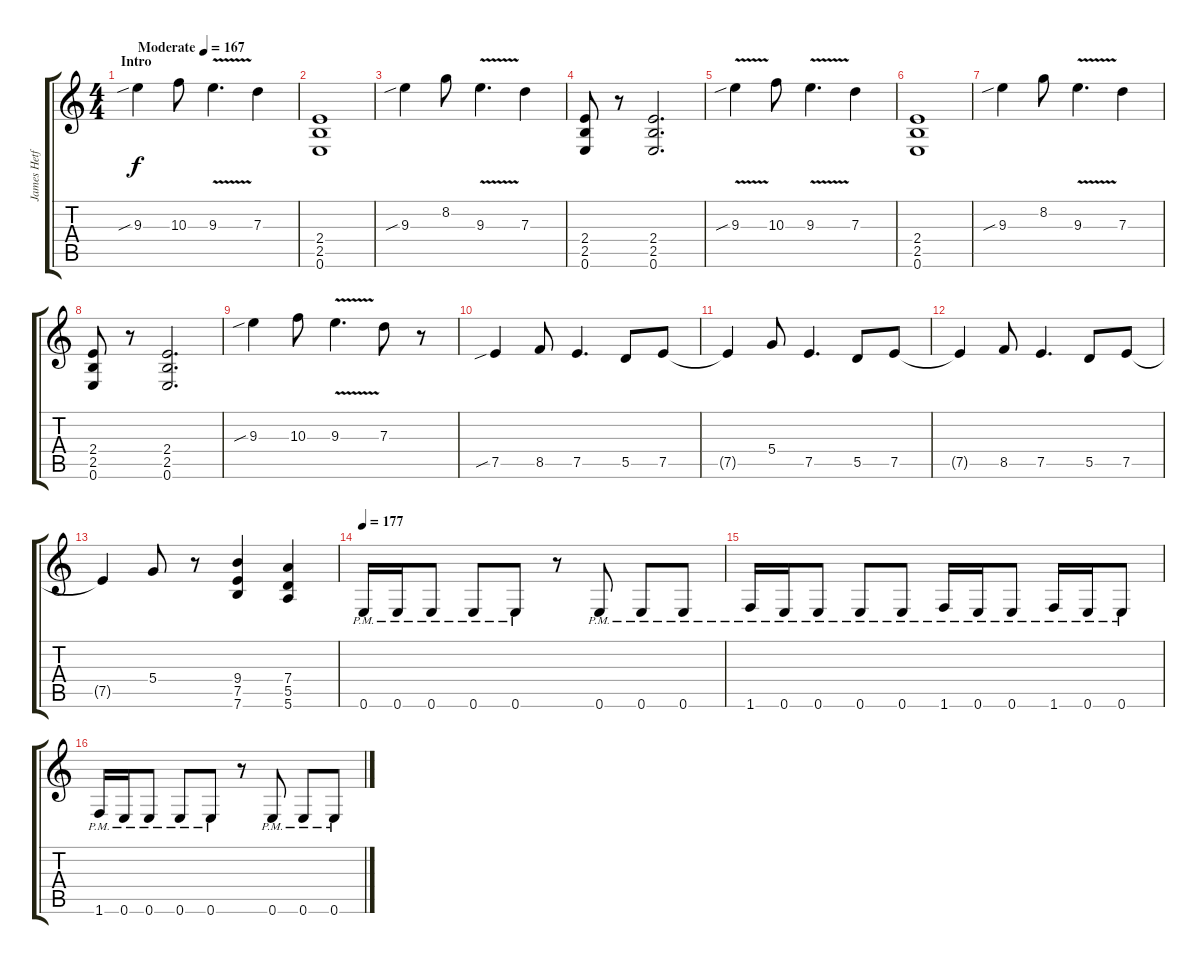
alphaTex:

\track ("James Hetfield" "James Hetf") {instrument distortionguitar}
\staff {score tabs}
\tuning (E4 B3 G3 D3 A2 E2) {hide}
\ts (4 4)
\section ("" "Intro")
\tempo (167 "Moderate")
\clef g2
\ks c
9.3{sib}.4{dy f instrument distortionguitar} 10.3.8 9.3{v}.4{d} 7.3.4 |
(2.4 2.5 0.6).1 |
9.3{sib}.4 8.2.8 9.3{v}.4{d} 7.3.4 |
(2.4 2.5 0.6).8 r.8 (2.4 2.5 0.6).2{d} |
9.3{v sib}.4 10.3.8 9.3{v}.4{d} 7.3.4 |
(2.4 2.5 0.6).1 |
9.3{sib}.4 8.2.8 9.3{v}.4{d} 7.3.4 |
(2.4 2.5 0.6).8 r.8 (2.4 2.5 0.6).2{d} |
9.3{sib}.4 10.3.8 9.3{v}.4{d} 7.3.8 r.8 |
7.5{sib}.4 8.5.8 7.5.4{d} 5.5.8 7.5.8 |
7.5{t}.4 5.4.8 7.5.4{d} 5.5.8 7.5.8 |
7.5{t}.4 8.5.8 7.5.4{d} 5.5.8 7.5.8 |
7.5{t}.4 5.4.8 r.8 (9.4 7.5 7.6).4 (7.4 5.5 5.6).4 |
\tempo 177
0.6{pm}.16 0.6{pm}.16 0.6{pm}.8 0.6{pm}.8 0.6{pm}.8 r.8 0.6{pm}.8 0.6{pm}.8 0.6{pm}.8 |
1.6{pm}.16 0.6{pm}.16 0.6{pm}.8 0.6{pm}.8 0.6{pm}.8 1.6{pm}.16 0.6{pm}.16 0.6{pm}.8 1.6{pm}.16 0.6{pm}.16 0.6{pm}.8 |
1.6{pm}.16 0.6{pm}.16 0.6{pm}.8 0.6{pm}.8 0.6{pm}.8 r.8 0.6{pm}.8 0.6{pm}.8 0.6{pm}.8
